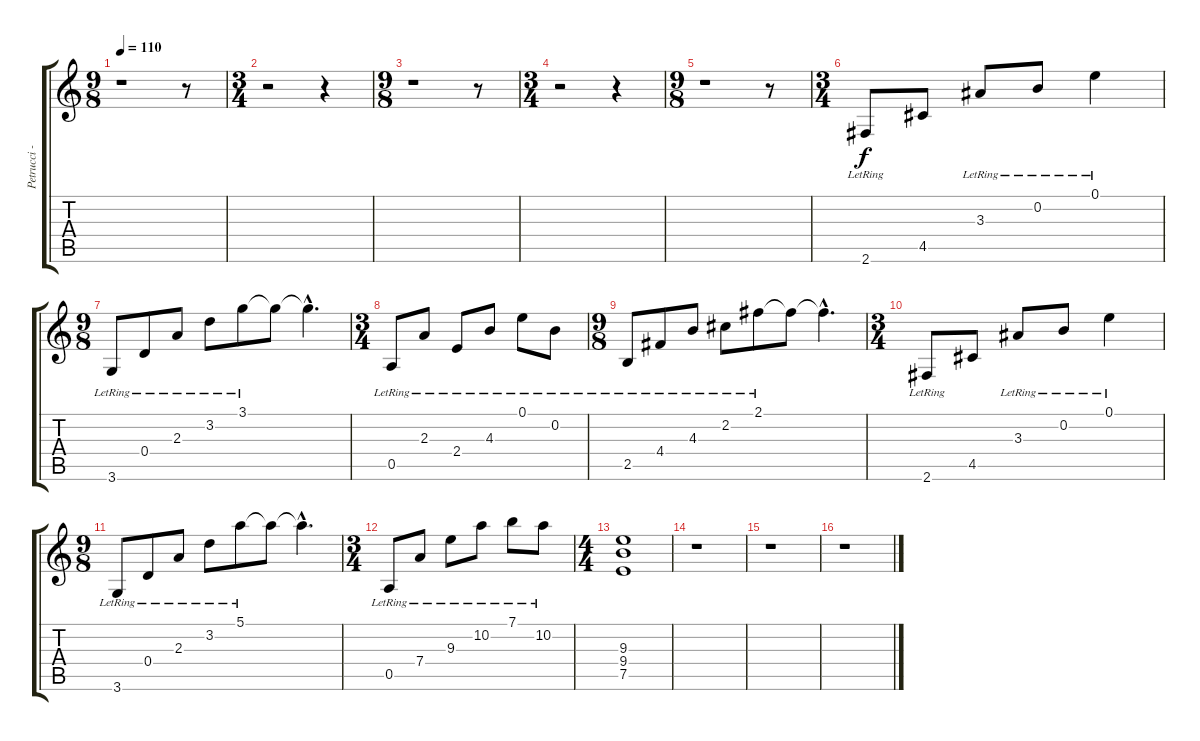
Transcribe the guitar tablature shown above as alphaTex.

\track ("Petrucci - Acoustic 6st." "Petrucci -") {instrument acousticguitarsteel}
\staff {score tabs}
\tuning (E4 B3 G3 D3 A2 E2) {hide}
\ts (9 8)
\tempo 110
\clef g2
\ks c
r.1{dy f} r.8 |
\ts (3 4)
r.2 r.4 |
\ts (9 8)
r.1 r.8 |
\ts (3 4)
r.2 r.4 |
\ts (9 8)
r.1 r.8 |
\ts (3 4)
2.6{lr}.8 4.5.8 3.3{lr}.8 0.2{lr}.8 0.1{lr}.4 |
\ts (9 8)
3.6{lr}.8 0.4{lr}.8 2.3{lr}.8 3.2{lr}.8 3.1{lr}.8 3.1{t}.8 3.1{hac t}.4{d} |
\ts (3 4)
0.5{lr}.8 2.3{lr}.8 2.4{lr}.8 4.3{lr}.8 0.1{lr}.8 0.2{lr}.8 |
\ts (9 8)
2.5{lr}.8 4.4{lr}.8 4.3{lr}.8 2.2{lr}.8 2.1{lr}.8 2.1{t}.8 2.1{hac t}.4{d} |
\ts (3 4)
2.6{lr}.8 4.5.8 3.3{lr}.8 0.2{lr}.8 0.1{lr}.4 |
\ts (9 8)
3.6{lr}.8 0.4{lr}.8 2.3{lr}.8 3.2{lr}.8 5.1{lr}.8 5.1{t}.8 5.1{hac t}.4{d} |
\ts (3 4)
0.5{lr}.8 7.4{lr}.8 9.3{lr}.8 10.2{lr}.8 7.1{lr}.8 10.2{lr}.8 |
\ts (4 4)
(9.3 9.4 7.5).1 |
r.1 |
r.1 |
r.1
